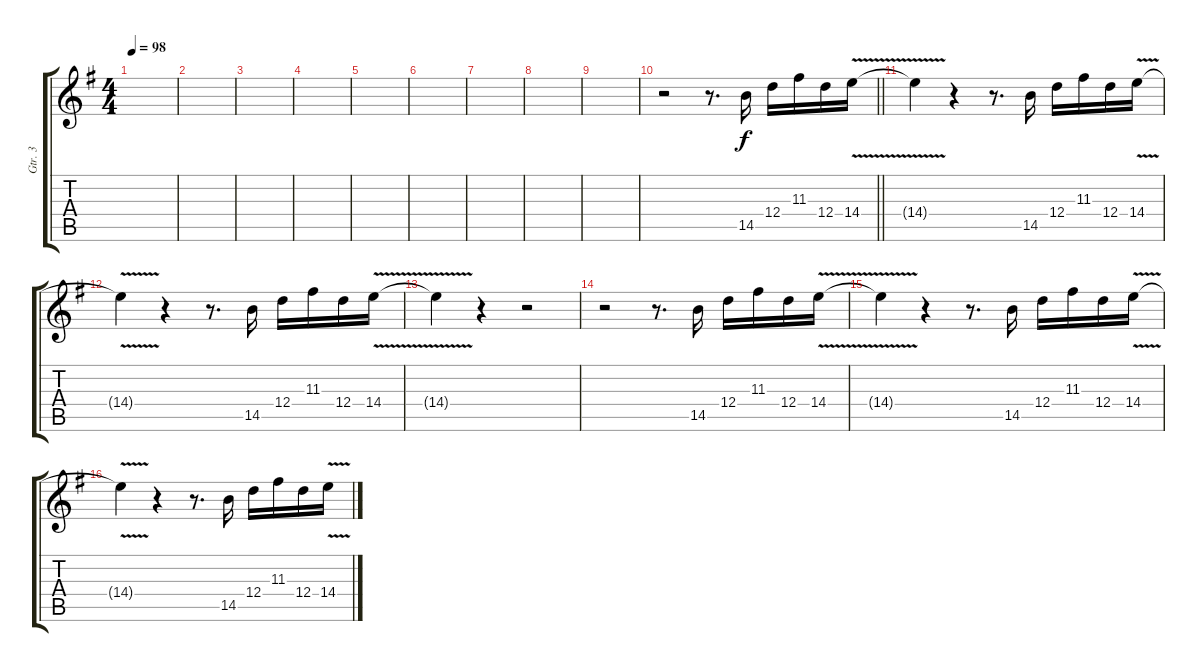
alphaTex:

\track ("Gtr. 3" "Gtr. 3") {instrument distortionguitar}
\staff {score tabs}
\tuning (E4 B3 G3 D3 A2 E2) {hide}
\ts (4 4)
\tempo 98
\clef g2
\ks eminor
|
|
|
|
|
|
|
|
|
\barLineRight lightlight
r.2 r.8{d} 14.5.16{volume 16} 12.4.16 11.3.16 12.4.16 14.4{v}.16 |
14.4{t}.4 r.4 r.8{d} 14.5.16 12.4.16 11.3.16 12.4.16 14.4{v}.16 |
14.4{t}.4 r.4 r.8{d} 14.5.16 12.4.16 11.3.16 12.4.16 14.4{v}.16 |
14.4{t}.4 r.4 r.2 |
r.2 r.8{d} 14.5.16 12.4.16 11.3.16 12.4.16 14.4{v}.16 |
14.4{t}.4 r.4 r.8{d} 14.5.16 12.4.16 11.3.16 12.4.16 14.4{v}.16 |
14.4{t}.4 r.4 r.8{d} 14.5.16 12.4.16 11.3.16 12.4.16 14.4{v}.16
